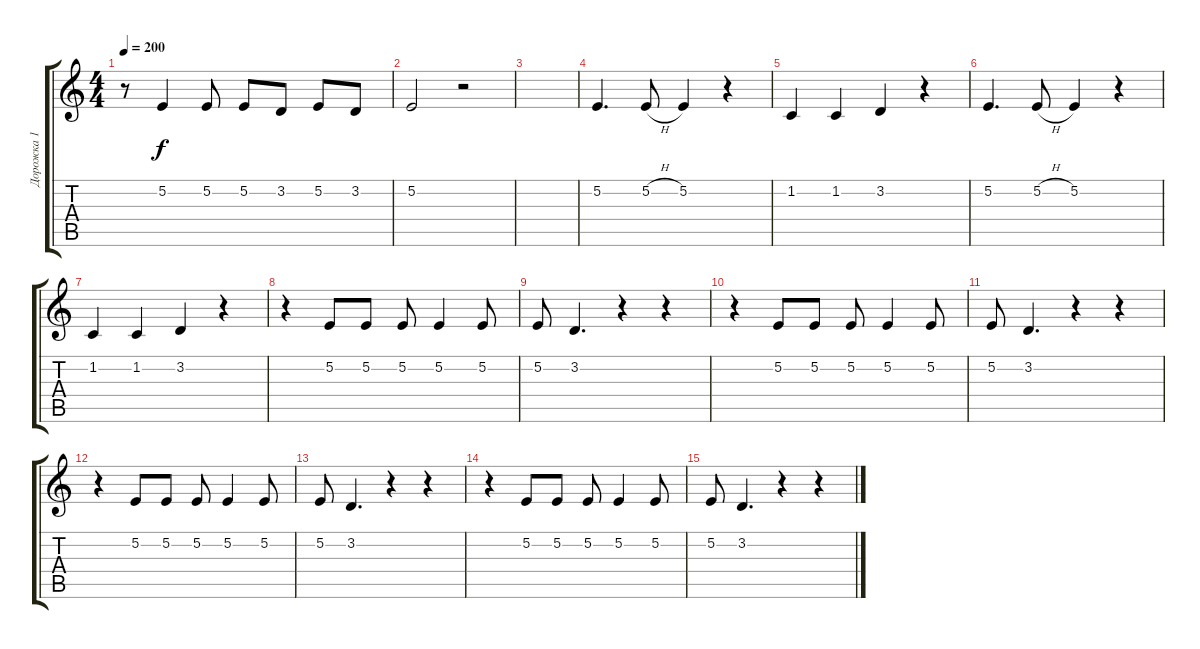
\track ("Дорожка 1" "Дорожка 1") {instrument brightacousticpiano}
\staff {score tabs}
\tuning (E4 B3 G3 D3 A2 E2) {hide}
\ts (4 4)
\tempo 200
\clef g2
\ks c
r.8{dy f} 5.2.4 5.2.8 5.2.8 3.2.8 5.2.8 3.2.8 |
5.2.2 r.2 |
|
5.2.4{d} 5.2{h}.8 5.2.4 r.4 |
1.2.4 1.2.4 3.2.4 r.4 |
5.2.4{d} 5.2{h}.8 5.2.4 r.4 |
1.2.4 1.2.4 3.2.4 r.4 |
r.4 5.2.8 5.2.8 5.2.8 5.2.4 5.2.8 |
5.2.8 3.2.4{d} r.4 r.4 |
r.4 5.2.8 5.2.8 5.2.8 5.2.4 5.2.8 |
5.2.8 3.2.4{d} r.4 r.4 |
r.4 5.2.8 5.2.8 5.2.8 5.2.4 5.2.8 |
5.2.8 3.2.4{d} r.4 r.4 |
r.4 5.2.8 5.2.8 5.2.8 5.2.4 5.2.8 |
5.2.8 3.2.4{d} r.4 r.4
